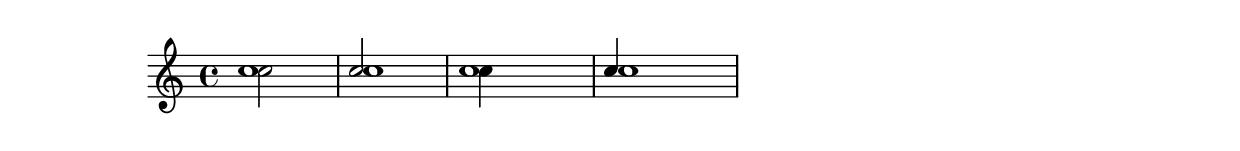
\version "2.12.0"

\header {
 texidoc = "Mixed collisions with whole notes require asymmetric shifts."
}

\layout{ragged-right=##t}
\relative c'' {
  <<
    { c1 c2 s2 c1 c4 s2. }
    \\
    { c2 s2 c1 c4 s2. c1 }
 >>
}
